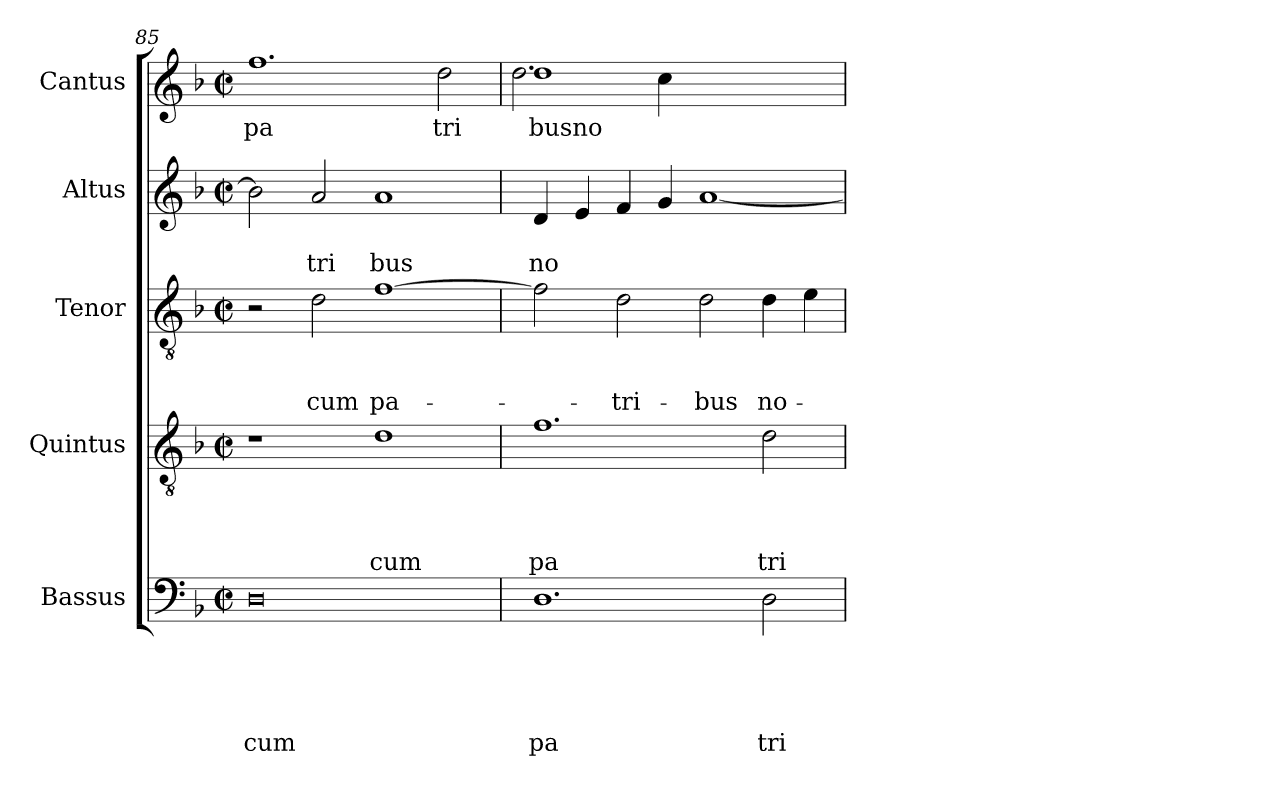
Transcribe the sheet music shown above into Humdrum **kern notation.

**kern	**text	**text	**text	**text	**text	**kern	**text	**text	**text	**text	**kern	**text	**text	**text	**kern	**text	**text	**kern	**text
*part5	*part5	*part5	*part5	*part5	*part5	*part4	*part4	*part4	*part4	*part4	*part3	*part3	*part3	*part3	*part2	*part2	*part2	*part1	*part1
*staff5	*staff5	*staff5	*staff5	*staff5	*staff5	*staff4	*staff4	*staff4	*staff4	*staff4	*staff3	*staff3	*staff3	*staff3	*staff2	*staff2	*staff2	*staff1	*staff1
*I"Bassus	*	*	*	*	*	*I"Quintus	*	*	*	*	*I"Tenor	*	*	*	*I"Altus	*	*	*I"Cantus	*
*clefF4	*	*	*	*	*	*clefGv2	*	*	*	*	*clefGv2	*	*	*	*clefG2	*	*	*clefG2	*
*k[b-]	*	*	*	*	*	*k[b-]	*	*	*	*	*k[b-]	*	*	*	*k[b-]	*	*	*k[b-]	*
*F:	*	*	*	*	*	*F:	*	*	*	*	*F:	*	*	*	*F:	*	*	*F:	*
*M2/2	*	*	*	*	*	*M2/2	*	*	*	*	*M2/2	*	*	*	*M2/2	*	*	*M2/2	*
*met(c|)	*	*	*	*	*	*met(c|)	*	*	*	*	*met(c|)	*	*	*	*met(c|)	*	*	*met(c|)	*
=85	=85	=85	=85	=85	=85	=85	=85	=85	=85	=85	=85	=85	=85	=85	=85	=85	=85	=85	=85
!	!	!	!	!	!LO:LY:b	!	!	!	!	!	!	!	!	!	!	!	!	!	!LO:LY:b
0D	.	.	.	.	cum	1r	.	.	.	.	2r	.	.	.	2b-\]	.	.	1.ff	pa
!	!	!	!	!	!	!	!	!	!	!	!	!	!	!LO:LY:b	!	!	!LO:LY:b	!	!
.	.	.	.	.	.	.	.	.	.	.	2d\	.	.	cum	2a/	.	tri	.	.
!	!	!	!	!	!	!	!	!	!	!LO:LY:b	!	!	!	!LO:LY:b	!	!	!LO:LY:b	!	!
.	.	.	.	.	.	1d	.	.	.	cum	[>1f	.	.	pa-	1a	.	bus	.	.
!	!	!	!	!	!	!	!	!	!	!	!	!	!	!	!	!	!	!	!LO:LY:b
.	.	.	.	.	.	.	.	.	.	.	.	.	.	.	.	.	.	2dd\	tri
=86	=86	=86	=86	=86	=86	=86	=86	=86	=86	=86	=86	=86	=86	=86	=86	=86	=86	=86	=86
!	!	!	!	!	!LO:LY:b	!	!	!	!	!LO:LY:b	!	!	!	!	!	!	!LO:LY:b	!	!LO:LY:b
*	*	*	*	*	*	*	*	*	*	*	*	*	*	*	*	*	*	*^	*
1.D	.	.	.	.	pa	1.f	.	.	.	pa	2f\]	.	.	.	4d/	.	no	1dd	2.dd\	busno
.	.	.	.	.	.	.	.	.	.	.	.	.	.	.	4e/	.	.	.	.	.
!	!	!	!	!	!	!	!	!	!	!	!	!	!	!LO:LY:b	!	!	!	!	!	!
.	.	.	.	.	.	.	.	.	.	.	2d\	.	.	-tri-	4f/	.	.	.	.	.
.	.	.	.	.	.	.	.	.	.	.	.	.	.	.	4g/	.	.	.	4cc\	.
!	!	!	!	!	!	!	!	!	!	!	!	!	!	!LO:LY:b	!	!	!	!	!	!
.	.	.	.	.	.	.	.	.	.	.	2d\	.	.	-bus	[<1a	.	.	1ryy	1ryy	.
!	!	!	!	!	!LO:LY:b	!	!	!	!	!LO:LY:b	!	!	!	!LO:LY:b	!	!	!	!	!	!
2D\	.	.	.	.	tri	2d\	.	.	.	tri	4d\	.	.	no-	.	.	.	.	.	.
.	.	.	.	.	.	.	.	.	.	.	4e\	.	.	.	.	.	.	.	.	.
*	*	*	*	*	*	*	*	*	*	*	*	*	*	*	*	*	*	*v	*v	*
=	=	=	=	=	=	=	=	=	=	=	=	=	=	=	=	=	=	=	=
*-	*-	*-	*-	*-	*-	*-	*-	*-	*-	*-	*-	*-	*-	*-	*-	*-	*-	*-	*-
